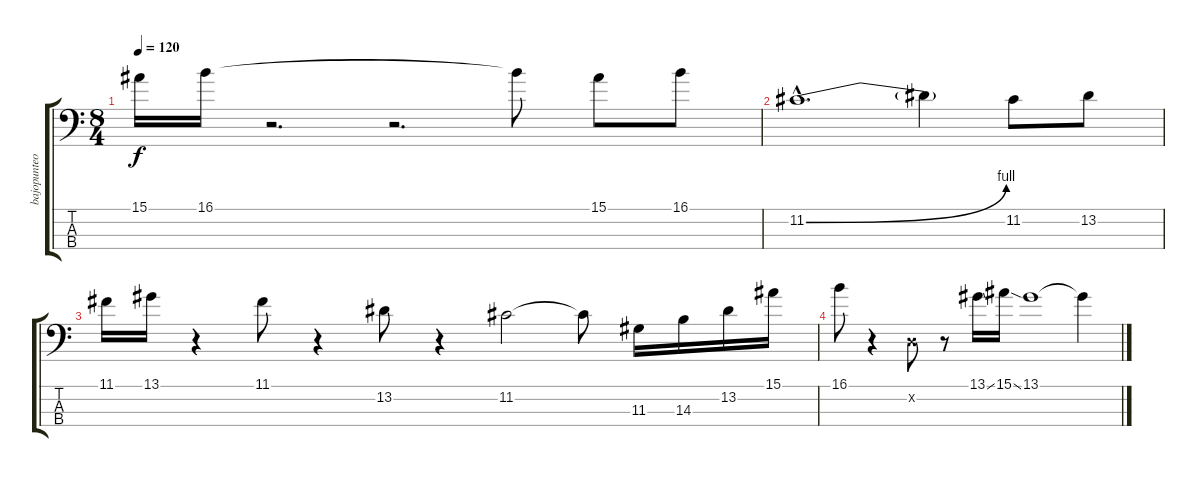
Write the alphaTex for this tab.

\track ("bajopunteo" "bajopunteo") {instrument fretlessbass}
\staff {score tabs}
\tuning (G2 D2 A1 E1) {hide}
\ts (8 4)
\tempo 120
\clef f4
\ks c
15.1.16{dy f instrument fretlessbass} 16.1.16{volume 5} r.2{d} r.2{d} 16.1{t}.8 15.1.8{volume 13} 16.1.8 |
11.2{be (bend 0 0 60 4) hac}.1{d volume 5} 11.2{t}.4 11.2.8{volume 13} 13.2.8 |
11.1.16 13.1.16 r.4 11.1.8 r.4 13.2.8 r.4 11.2.2 11.2{t}.8 11.3.16 14.3.16 13.2.16 15.1.16 |
16.1.8 r.4 0.2{x}.8 r.8 13.1{ss}.16 15.1{ss}.16 13.1.1 13.1{t}.4
